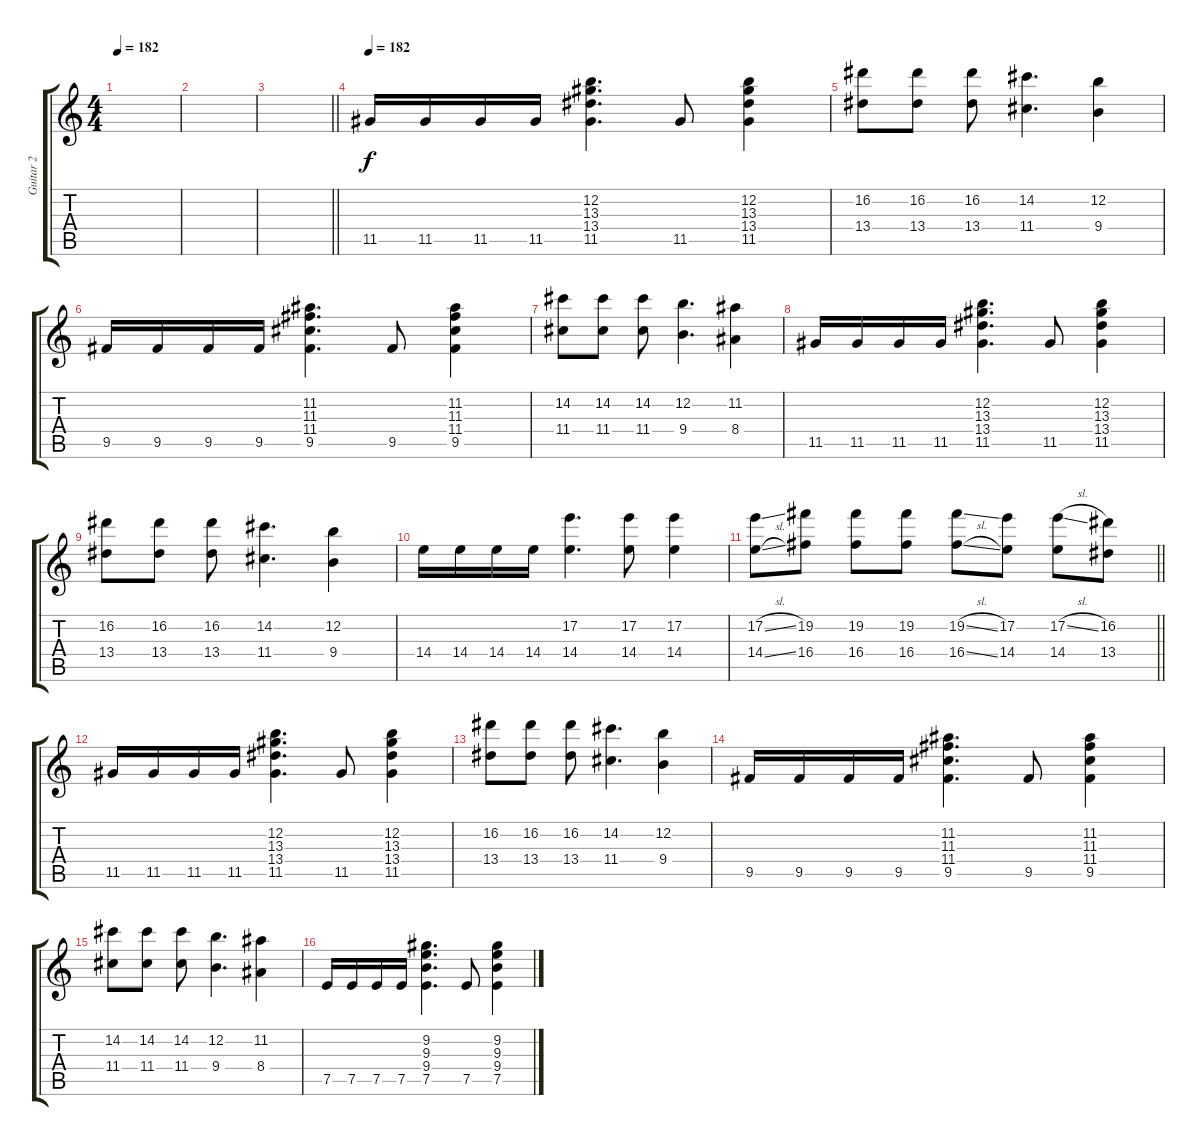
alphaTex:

\track ("Guitar 2" "Guitar 2") {instrument distortionguitar}
\staff {score tabs}
\tuning (E4 B3 G3 D3 A2 D2) {hide}
\ts (4 4)
\tempo 182
\clef g2
\ks c
|
|
\barLineRight lightlight
|
\section ("" "")
\tempo 182
11.5.16{instrument distortionguitar} 11.5.16 11.5.16 11.5.16 (12.2 13.3 13.4 11.5).4{d} 11.5.8 (12.2 13.3 13.4 11.5).4 |
(16.2 13.4).8 (16.2 13.4).8 (16.2 13.4).8 (14.2 11.4).4{d} (12.2 9.4).4 |
9.5.16 9.5.16 9.5.16 9.5.16 (11.2 11.3 11.4 9.5).4{d} 9.5.8 (11.2 11.3 11.4 9.5).4 |
(14.2 11.4).8 (14.2 11.4).8 (14.2 11.4).8 (12.2 9.4).4{d} (11.2 8.4).4 |
11.5.16 11.5.16 11.5.16 11.5.16 (12.2 13.3 13.4 11.5).4{d} 11.5.8 (12.2 13.3 13.4 11.5).4 |
(16.2 13.4).8 (16.2 13.4).8 (16.2 13.4).8 (14.2 11.4).4{d} (12.2 9.4).4 |
14.4.16 14.4.16 14.4.16 14.4.16 (17.2 14.4).4{d} (17.2 14.4).8 (17.2 14.4).4 |
\barLineRight lightlight
(17.2{sl} 14.4{sl}).8 (19.2 16.4).8 (19.2 16.4).8 (19.2 16.4).8 (19.2{sl} 16.4{sl}).8 (17.2 14.4).8 (17.2{sl} 14.4).8 (16.2 13.4).8 |
11.5.16 11.5.16 11.5.16 11.5.16 (12.2 13.3 13.4 11.5).4{d} 11.5.8 (12.2 13.3 13.4 11.5).4 |
(16.2 13.4).8 (16.2 13.4).8 (16.2 13.4).8 (14.2 11.4).4{d} (12.2 9.4).4 |
9.5.16 9.5.16 9.5.16 9.5.16 (11.2 11.3 11.4 9.5).4{d} 9.5.8 (11.2 11.3 11.4 9.5).4 |
(14.2 11.4).8 (14.2 11.4).8 (14.2 11.4).8 (12.2 9.4).4{d} (11.2 8.4).4 |
7.5.16 7.5.16 7.5.16 7.5.16 (9.2 9.3 9.4 7.5).4{d} 7.5.8 (9.2 9.3 9.4 7.5).4
